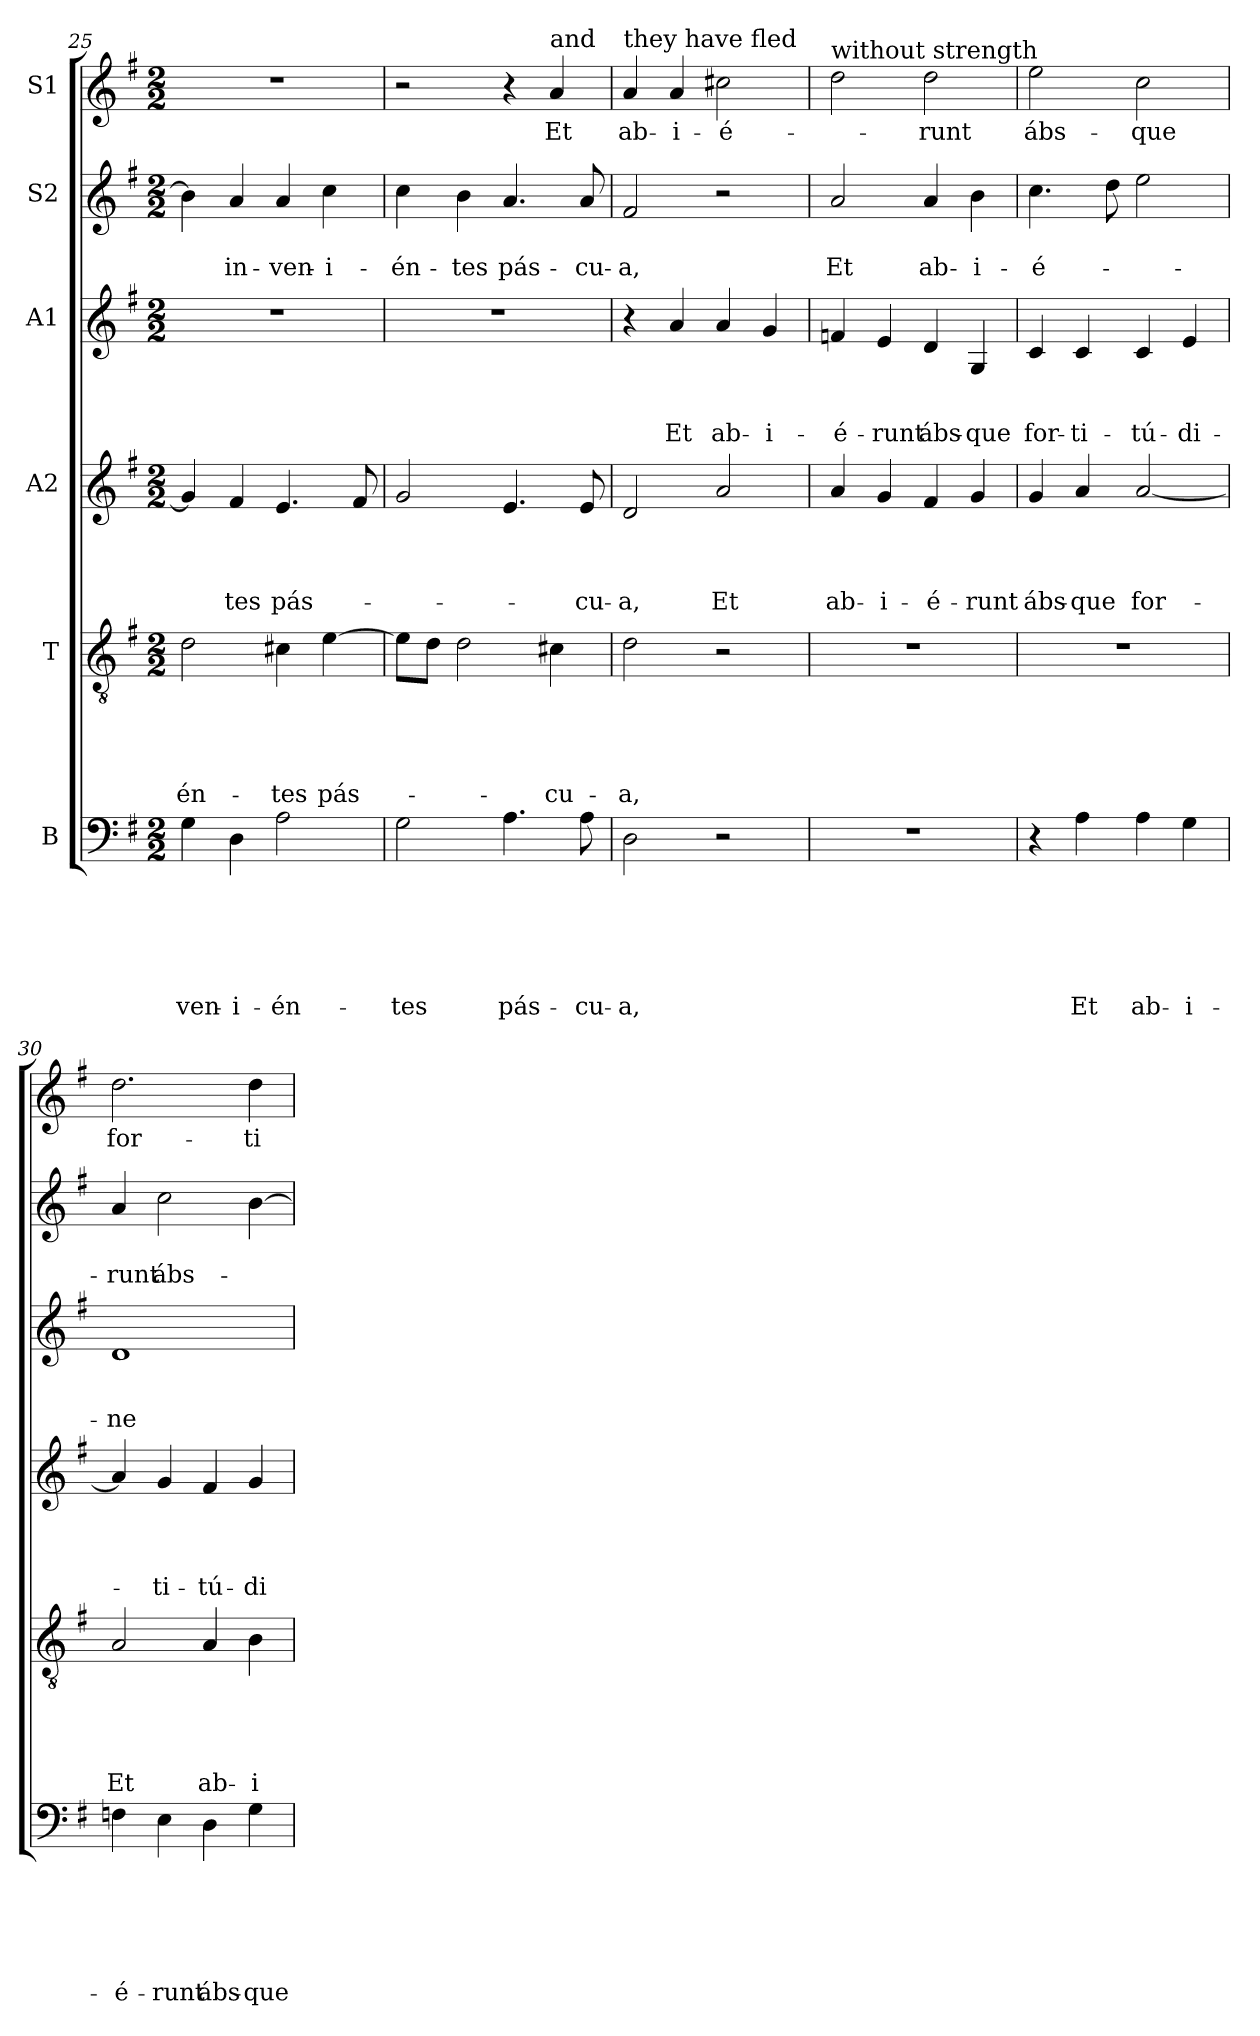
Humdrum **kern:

**kern	**text	**text	**text	**text	**text	**text	**kern	**text	**text	**text	**text	**text	**kern	**text	**text	**text	**text	**kern	**text	**text	**text	**kern	**text	**text	**kern	**text
*part6	*part6	*part6	*part6	*part6	*part6	*part6	*part5	*part5	*part5	*part5	*part5	*part5	*part4	*part4	*part4	*part4	*part4	*part3	*part3	*part3	*part3	*part2	*part2	*part2	*part1	*part1
*staff6	*staff6	*staff6	*staff6	*staff6	*staff6	*staff6	*staff5	*staff5	*staff5	*staff5	*staff5	*staff5	*staff4	*staff4	*staff4	*staff4	*staff4	*staff3	*staff3	*staff3	*staff3	*staff2	*staff2	*staff2	*staff1	*staff1
*I"B	*	*	*	*	*	*	*I"T	*	*	*	*	*	*I"A2	*	*	*	*	*I"A1	*	*	*	*I"S2	*	*	*I"S1	*
*clefF4	*	*	*	*	*	*	*clefGv2	*	*	*	*	*	*clefG2	*	*	*	*	*clefG2	*	*	*	*clefG2	*	*	*clefG2	*
*k[f#]	*	*	*	*	*	*	*k[f#]	*	*	*	*	*	*k[f#]	*	*	*	*	*k[f#]	*	*	*	*k[f#]	*	*	*k[f#]	*
*G:	*	*	*	*	*	*	*G:	*	*	*	*	*	*G:	*	*	*	*	*G:	*	*	*	*G:	*	*	*G:	*
*M2/2	*	*	*	*	*	*	*M2/2	*	*	*	*	*	*M2/2	*	*	*	*	*M2/2	*	*	*	*M2/2	*	*	*M2/2	*
=25	=25	=25	=25	=25	=25	=25	=25	=25	=25	=25	=25	=25	=25	=25	=25	=25	=25	=25	=25	=25	=25	=25	=25	=25	=25	=25
!	!	!	!	!	!	!LO:LY:b	!	!	!	!	!	!LO:LY:b	!	!	!	!	!	!	!	!	!	!	!	!	!	!
4G\	.	.	.	.	.	-ven-	2d\	.	.	.	.	-én-	4g/]	.	.	.	.	1r	.	.	.	4b\]	.	.	1r	.
!	!	!	!	!	!	!LO:LY:b	!	!	!	!	!	!	!	!	!	!	!LO:LY:b	!	!	!	!	!	!	!LO:LY:b	!	!
4D\	.	.	.	.	.	-i-	.	.	.	.	.	.	4f#/	.	.	.	-tes	.	.	.	.	4a/	.	in-	.	.
!	!	!	!	!	!	!LO:LY:b	!	!	!	!	!	!LO:LY:b	!	!	!	!	!LO:LY:b	!	!	!	!	!	!	!LO:LY:b	!	!
2A\	.	.	.	.	.	-én-	4c#X\	.	.	.	.	-tes	4.e/	.	.	.	pás-	.	.	.	.	4a/	.	-ven-	.	.
!	!	!	!	!	!	!	!	!	!	!	!	!LO:LY:b	!	!	!	!	!	!	!	!	!	!	!	!LO:LY:b	!	!
.	.	.	.	.	.	.	[4e\	.	.	.	.	pás-	.	.	.	.	.	.	.	.	.	4cc\	.	-i-	.	.
.	.	.	.	.	.	.	.	.	.	.	.	.	8f#/	.	.	.	.	.	.	.	.	.	.	.	.	.
=26	=26	=26	=26	=26	=26	=26	=26	=26	=26	=26	=26	=26	=26	=26	=26	=26	=26	=26	=26	=26	=26	=26	=26	=26	=26	=26
!	!	!	!	!	!	!LO:LY:b	!	!	!	!	!	!	!	!	!	!	!	!	!	!	!	!	!	!LO:LY:b	!	!
2G\	.	.	.	.	.	-tes	8e\L]	.	.	.	.	.	2g/	.	.	.	.	1r	.	.	.	4cc\	.	-én-	2r	.
.	.	.	.	.	.	.	8d\J	.	.	.	.	.	.	.	.	.	.	.	.	.	.	.	.	.	.	.
!	!	!	!	!	!	!	!	!	!	!	!	!	!	!	!	!	!	!	!	!	!	!	!	!LO:LY:b	!	!
.	.	.	.	.	.	.	2d\	.	.	.	.	.	.	.	.	.	.	.	.	.	.	4b\	.	-tes	.	.
!	!	!	!	!	!	!LO:LY:b	!	!	!	!	!	!	!	!	!	!	!	!	!	!	!	!	!	!LO:LY:b	!	!
4.A\	.	.	.	.	.	pás-	.	.	.	.	.	.	4.e/	.	.	.	.	.	.	.	.	4.a/	.	pás-	4r	.
!	!	!	!	!	!	!	!	!	!	!	!	!	!	!	!	!	!	!	!	!	!	!	!	!	!LO:TX:a:t=and	!
!	!	!	!	!	!	!	!	!	!	!	!	!LO:LY:b	!	!	!	!	!	!	!	!	!	!	!	!	!	!LO:LY:b
.	.	.	.	.	.	.	4c#X\	.	.	.	.	-cu-	.	.	.	.	.	.	.	.	.	.	.	.	4a/	Et
!	!	!	!	!	!	!LO:LY:b	!	!	!	!	!	!	!	!	!	!	!LO:LY:b	!	!	!	!	!	!	!LO:LY:b	!	!
8A\	.	.	.	.	.	-cu-	.	.	.	.	.	.	8e/	.	.	.	-cu-	.	.	.	.	8a/	.	-cu-	.	.
=27	=27	=27	=27	=27	=27	=27	=27	=27	=27	=27	=27	=27	=27	=27	=27	=27	=27	=27	=27	=27	=27	=27	=27	=27	=27	=27
!	!	!	!	!	!	!	!	!	!	!	!	!	!	!	!	!	!	!	!	!	!	!	!	!	!LO:TX:a:t=they have fled	!
!	!	!	!	!	!	!LO:LY:b	!	!	!	!	!	!LO:LY:b	!	!	!	!	!LO:LY:b	!	!	!	!	!	!	!LO:LY:b	!	!LO:LY:b
2D\	.	.	.	.	.	-a,	2d\	.	.	.	.	-a,	2d/	.	.	.	-a,	4r	.	.	.	2f#/	.	-a,	4a/	ab-
!	!	!	!	!	!	!	!	!	!	!	!	!	!	!	!	!	!	!	!	!	!LO:LY:b	!	!	!	!	!LO:LY:b
.	.	.	.	.	.	.	.	.	.	.	.	.	.	.	.	.	.	4a/	.	.	Et	.	.	.	4a/	-i-
!	!	!	!	!	!	!	!	!	!	!	!	!	!	!	!	!	!LO:LY:b	!	!	!	!LO:LY:b	!	!	!	!	!LO:LY:b
2r	.	.	.	.	.	.	2r	.	.	.	.	.	2a/	.	.	.	Et	4a/	.	.	ab-	2r	.	.	2cc#X\	-é-
!	!	!	!	!	!	!	!	!	!	!	!	!	!	!	!	!	!	!	!	!	!LO:LY:b	!	!	!	!	!
.	.	.	.	.	.	.	.	.	.	.	.	.	.	.	.	.	.	4g/	.	.	-i-	.	.	.	.	.
!!LO:PB:g=z
=28	=28	=28	=28	=28	=28	=28	=28	=28	=28	=28	=28	=28	=28	=28	=28	=28	=28	=28	=28	=28	=28	=28	=28	=28	=28	=28
!	!	!	!	!	!	!	!	!	!	!	!	!	!	!	!	!	!	!	!	!	!	!	!	!	!LO:TX:a:t=without strength	!
!	!	!	!	!	!	!	!	!	!	!	!	!	!	!	!	!	!LO:LY:b	!	!	!	!LO:LY:b	!	!	!LO:LY:b	!	!
1r	.	.	.	.	.	.	1r	.	.	.	.	.	4a/	.	.	.	ab-	4fn/	.	.	-é-	2a/	.	Et	2dd\	.
!	!	!	!	!	!	!	!	!	!	!	!	!	!	!	!	!	!LO:LY:b	!	!	!	!LO:LY:b	!	!	!	!	!
.	.	.	.	.	.	.	.	.	.	.	.	.	4g/	.	.	.	-i-	4e/	.	.	-runt	.	.	.	.	.
!	!	!	!	!	!	!	!	!	!	!	!	!	!	!	!	!	!LO:LY:b	!	!	!	!LO:LY:b	!	!	!LO:LY:b	!	!LO:LY:b
.	.	.	.	.	.	.	.	.	.	.	.	.	4f#/	.	.	.	-é-	4d/	.	.	ábs-	4a/	.	ab-	2dd\	-runt
!	!	!	!	!	!	!	!	!	!	!	!	!	!	!	!	!	!LO:LY:b	!	!	!	!LO:LY:b	!	!	!LO:LY:b	!	!
.	.	.	.	.	.	.	.	.	.	.	.	.	4g/	.	.	.	-runt	4G/	.	.	-que	4b\	.	-i-	.	.
=29	=29	=29	=29	=29	=29	=29	=29	=29	=29	=29	=29	=29	=29	=29	=29	=29	=29	=29	=29	=29	=29	=29	=29	=29	=29	=29
!	!	!	!	!	!	!	!	!	!	!	!	!	!	!	!	!	!LO:LY:b	!	!	!	!LO:LY:b	!	!	!LO:LY:b	!	!LO:LY:b
4r	.	.	.	.	.	.	1r	.	.	.	.	.	4g/	.	.	.	ábs-	4c/	.	.	for-	4.cc\	.	-é-	2ee\	ábs-
!	!	!	!	!	!	!LO:LY:b	!	!	!	!	!	!	!	!	!	!	!LO:LY:b	!	!	!	!LO:LY:b	!	!	!	!	!
4A\	.	.	.	.	.	Et	.	.	.	.	.	.	4a/	.	.	.	-que	4c/	.	.	-ti-	.	.	.	.	.
.	.	.	.	.	.	.	.	.	.	.	.	.	.	.	.	.	.	.	.	.	.	8dd\	.	.	.	.
!	!	!	!	!	!	!LO:LY:b	!	!	!	!	!	!	!	!	!	!	!LO:LY:b	!	!	!	!LO:LY:b	!	!	!	!	!LO:LY:b
4A\	.	.	.	.	.	ab-	.	.	.	.	.	.	[2a/	.	.	.	for-	4c/	.	.	-tú-	2ee\	.	.	2cc\	-que
!	!	!	!	!	!	!LO:LY:b	!	!	!	!	!	!	!	!	!	!	!	!	!	!	!LO:LY:b	!	!	!	!	!
4G\	.	.	.	.	.	-i-	.	.	.	.	.	.	.	.	.	.	.	4e/	.	.	-di-	.	.	.	.	.
=30	=30	=30	=30	=30	=30	=30	=30	=30	=30	=30	=30	=30	=30	=30	=30	=30	=30	=30	=30	=30	=30	=30	=30	=30	=30	=30
!	!	!	!	!	!	!LO:LY:b	!	!	!	!	!	!LO:LY:b	!	!	!	!	!	!	!	!	!LO:LY:b	!	!	!LO:LY:b	!	!LO:LY:b
4Fn\	.	.	.	.	.	-é-	2A/	.	.	.	.	Et	4a/]	.	.	.	.	1d	.	.	-ne	4a/	.	-runt	2.dd\	for-
!	!	!	!	!	!	!LO:LY:b	!	!	!	!	!	!	!	!	!	!	!LO:LY:b	!	!	!	!	!	!	!LO:LY:b	!	!
4E\	.	.	.	.	.	-runt	.	.	.	.	.	.	4g/	.	.	.	-ti-	.	.	.	.	2cc\	.	ábs-	.	.
!	!	!	!	!	!	!LO:LY:b	!	!	!	!	!	!LO:LY:b	!	!	!	!	!LO:LY:b	!	!	!	!	!	!	!	!	!
4D\	.	.	.	.	.	ábs-	4A/	.	.	.	.	ab-	4f#/	.	.	.	-tú-	.	.	.	.	.	.	.	.	.
!	!	!	!	!	!	!LO:LY:b	!	!	!	!	!	!LO:LY:b	!	!	!	!	!LO:LY:b	!	!	!	!	!	!	!	!	!LO:LY:b
4G\	.	.	.	.	.	-que	4B\	.	.	.	.	-i-	4g/	.	.	.	-di-	.	.	.	.	[4b\	.	.	4dd\	-ti-
=	=	=	=	=	=	=	=	=	=	=	=	=	=	=	=	=	=	=	=	=	=	=	=	=	=	=
*-	*-	*-	*-	*-	*-	*-	*-	*-	*-	*-	*-	*-	*-	*-	*-	*-	*-	*-	*-	*-	*-	*-	*-	*-	*-	*-
